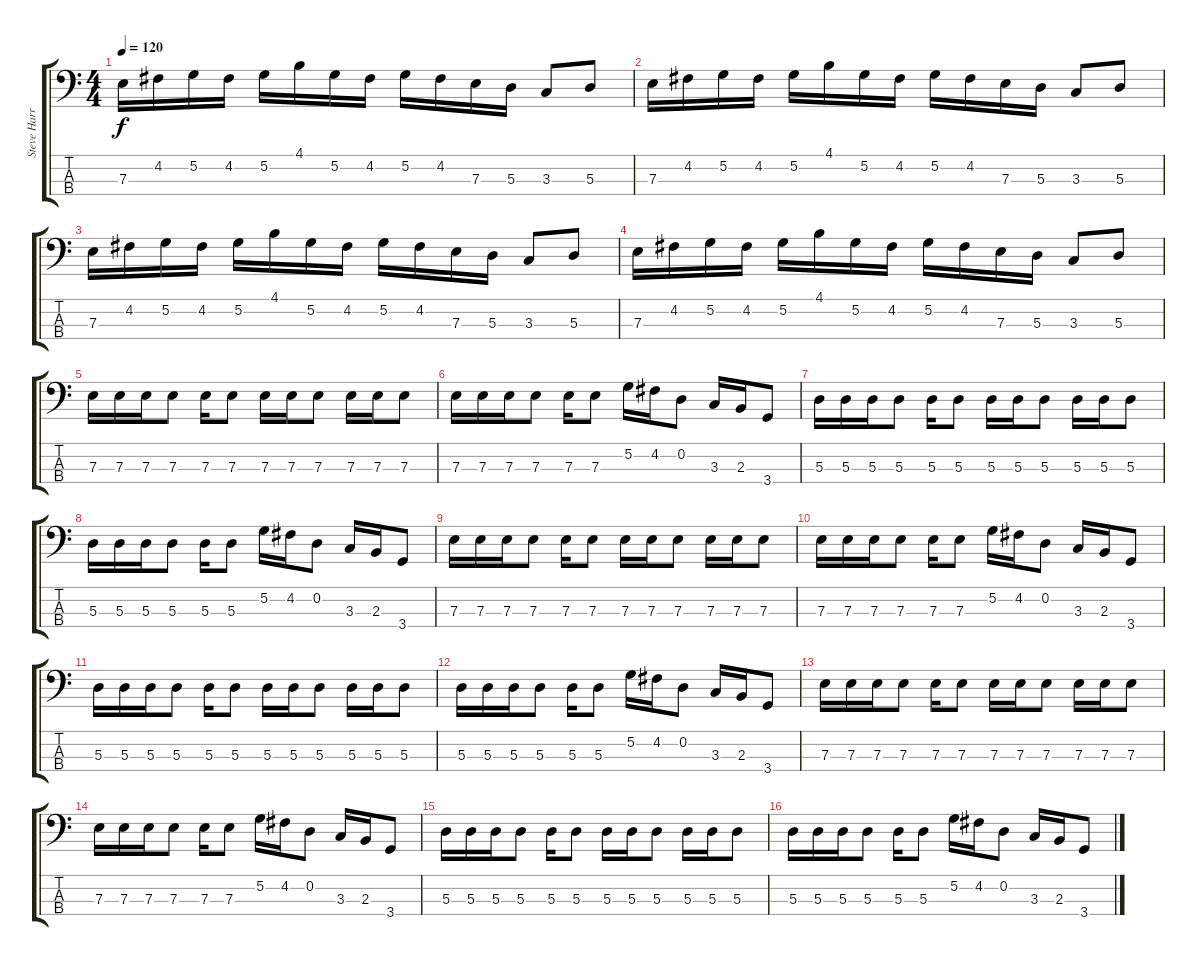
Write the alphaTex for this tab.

\track ("Steve Harris" "Steve Harr") {instrument electricbassfinger}
\staff {score tabs}
\tuning (G2 D2 A1 E1) {hide}
\ts (4 4)
\tempo 120
\clef f4
\ks c
7.3.16{dy f} 4.2.16 5.2.16 4.2.16 5.2.16 4.1.16 5.2.16 4.2.16 5.2.16 4.2.16 7.3.16 5.3.16 3.3.8 5.3.8 |
7.3.16 4.2.16 5.2.16 4.2.16 5.2.16 4.1.16 5.2.16 4.2.16 5.2.16 4.2.16 7.3.16 5.3.16 3.3.8 5.3.8 |
7.3.16 4.2.16 5.2.16 4.2.16 5.2.16 4.1.16 5.2.16 4.2.16 5.2.16 4.2.16 7.3.16 5.3.16 3.3.8 5.3.8 |
7.3.16 4.2.16 5.2.16 4.2.16 5.2.16 4.1.16 5.2.16 4.2.16 5.2.16 4.2.16 7.3.16 5.3.16 3.3.8 5.3.8 |
7.3.16 7.3.16 7.3.16 7.3.8 7.3.16 7.3.8 7.3.16 7.3.16 7.3.8 7.3.16 7.3.16 7.3.8 |
7.3.16 7.3.16 7.3.16 7.3.8 7.3.16 7.3.8 5.2.16 4.2.16 0.2.8 3.3.16 2.3.16 3.4.8 |
5.3.16 5.3.16 5.3.16 5.3.8 5.3.16 5.3.8 5.3.16 5.3.16 5.3.8 5.3.16 5.3.16 5.3.8 |
5.3.16 5.3.16 5.3.16 5.3.8 5.3.16 5.3.8 5.2.16 4.2.16 0.2.8 3.3.16 2.3.16 3.4.8 |
7.3.16 7.3.16 7.3.16 7.3.8 7.3.16 7.3.8 7.3.16 7.3.16 7.3.8 7.3.16 7.3.16 7.3.8 |
7.3.16 7.3.16 7.3.16 7.3.8 7.3.16 7.3.8 5.2.16 4.2.16 0.2.8 3.3.16 2.3.16 3.4.8 |
5.3.16 5.3.16 5.3.16 5.3.8 5.3.16 5.3.8 5.3.16 5.3.16 5.3.8 5.3.16 5.3.16 5.3.8 |
5.3.16 5.3.16 5.3.16 5.3.8 5.3.16 5.3.8 5.2.16 4.2.16 0.2.8 3.3.16 2.3.16 3.4.8 |
7.3.16 7.3.16 7.3.16 7.3.8 7.3.16 7.3.8 7.3.16 7.3.16 7.3.8 7.3.16 7.3.16 7.3.8 |
7.3.16 7.3.16 7.3.16 7.3.8 7.3.16 7.3.8 5.2.16 4.2.16 0.2.8 3.3.16 2.3.16 3.4.8 |
5.3.16 5.3.16 5.3.16 5.3.8 5.3.16 5.3.8 5.3.16 5.3.16 5.3.8 5.3.16 5.3.16 5.3.8 |
5.3.16 5.3.16 5.3.16 5.3.8 5.3.16 5.3.8 5.2.16 4.2.16 0.2.8 3.3.16 2.3.16 3.4.8
